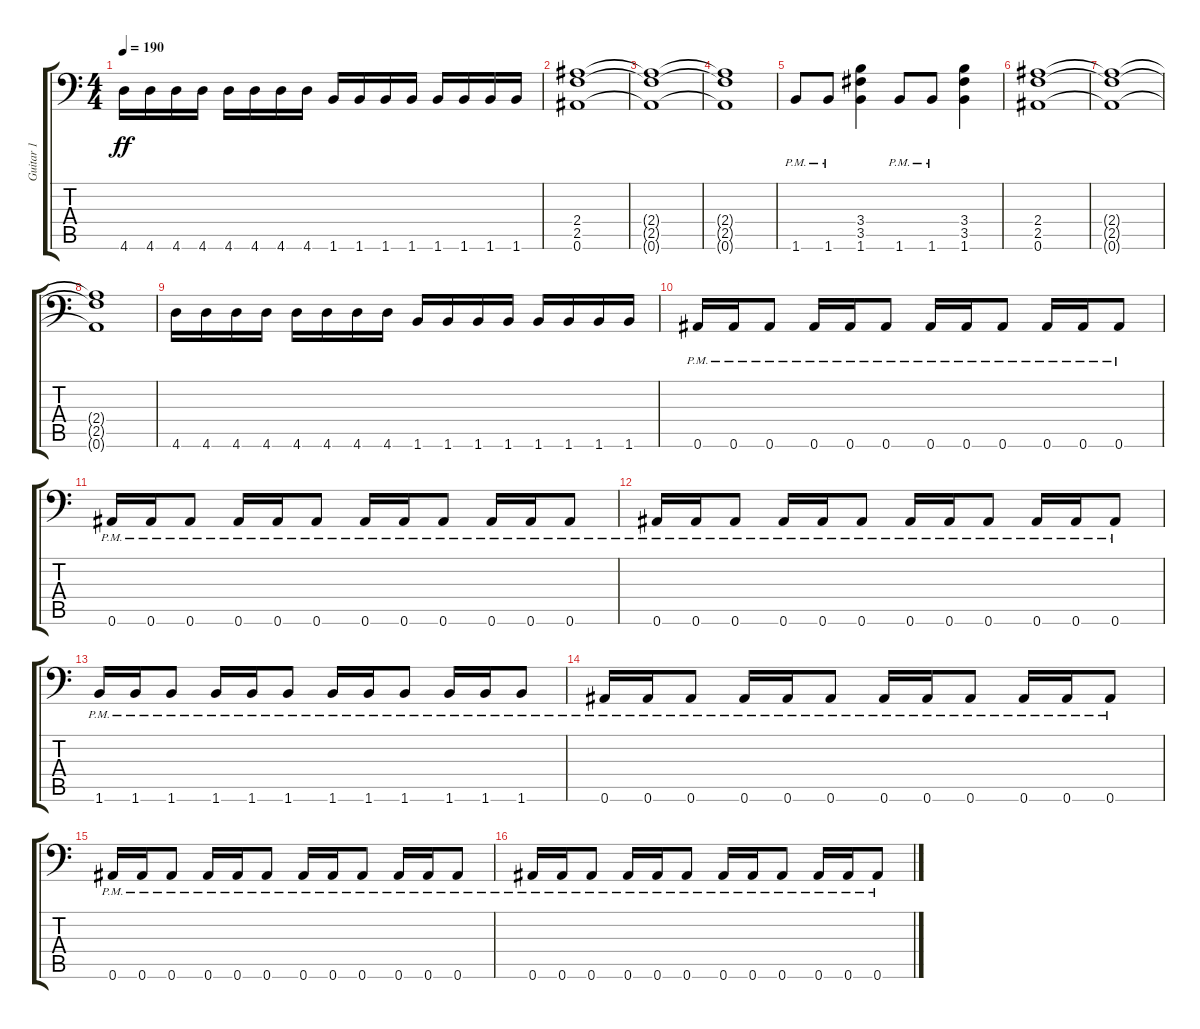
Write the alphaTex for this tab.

\track ("Guitar 1" "Guitar 1") {instrument distortionguitar}
\staff {score tabs}
\tuning (Bb3 F3 Db3 Ab2 Eb2 Bb1) {hide}
\ts (4 4)
\tempo 190
\clef f4
\ks c
4.6.16{dy ff} 4.6.16 4.6.16 4.6.16 4.6.16 4.6.16 4.6.16 4.6.16 1.6.16 1.6.16 1.6.16 1.6.16 1.6.16 1.6.16 1.6.16 1.6.16 |
(2.4 2.5 0.6).1 |
(2.4{t} 2.5{t} 0.6{t}).1 |
(2.4{t} 2.5{t} 0.6{t}).1 |
1.6{pm}.8 1.6{pm}.8 (3.4 3.5 1.6).4 1.6{pm}.8 1.6{pm}.8 (3.4 3.5 1.6).4 |
(2.4 2.5 0.6).1 |
(2.4{t} 2.5{t} 0.6{t}).1 |
(2.4{t} 2.5{t} 0.6{t}).1 |
4.6.16 4.6.16 4.6.16 4.6.16 4.6.16 4.6.16 4.6.16 4.6.16 1.6.16 1.6.16 1.6.16 1.6.16 1.6.16 1.6.16 1.6.16 1.6.16 |
0.6{pm}.16 0.6{pm}.16 0.6{pm}.8 0.6{pm}.16 0.6{pm}.16 0.6{pm}.8 0.6{pm}.16 0.6{pm}.16 0.6{pm}.8 0.6{pm}.16 0.6{pm}.16 0.6{pm}.8 |
0.6{pm}.16 0.6{pm}.16 0.6{pm}.8 0.6{pm}.16 0.6{pm}.16 0.6{pm}.8 0.6{pm}.16 0.6{pm}.16 0.6{pm}.8 0.6{pm}.16 0.6{pm}.16 0.6{pm}.8 |
0.6{pm}.16 0.6{pm}.16 0.6{pm}.8 0.6{pm}.16 0.6{pm}.16 0.6{pm}.8 0.6{pm}.16 0.6{pm}.16 0.6{pm}.8 0.6{pm}.16 0.6{pm}.16 0.6{pm}.8 |
1.6{pm}.16 1.6{pm}.16 1.6{pm}.8 1.6{pm}.16 1.6{pm}.16 1.6{pm}.8 1.6{pm}.16 1.6{pm}.16 1.6{pm}.8 1.6{pm}.16 1.6{pm}.16 1.6{pm}.8 |
0.6{pm}.16 0.6{pm}.16 0.6{pm}.8 0.6{pm}.16 0.6{pm}.16 0.6{pm}.8 0.6{pm}.16 0.6{pm}.16 0.6{pm}.8 0.6{pm}.16 0.6{pm}.16 0.6{pm}.8 |
0.6{pm}.16 0.6{pm}.16 0.6{pm}.8 0.6{pm}.16 0.6{pm}.16 0.6{pm}.8 0.6{pm}.16 0.6{pm}.16 0.6{pm}.8 0.6{pm}.16 0.6{pm}.16 0.6{pm}.8 |
0.6{pm}.16 0.6{pm}.16 0.6{pm}.8 0.6{pm}.16 0.6{pm}.16 0.6{pm}.8 0.6{pm}.16 0.6{pm}.16 0.6{pm}.8 0.6{pm}.16 0.6{pm}.16 0.6{pm}.8
